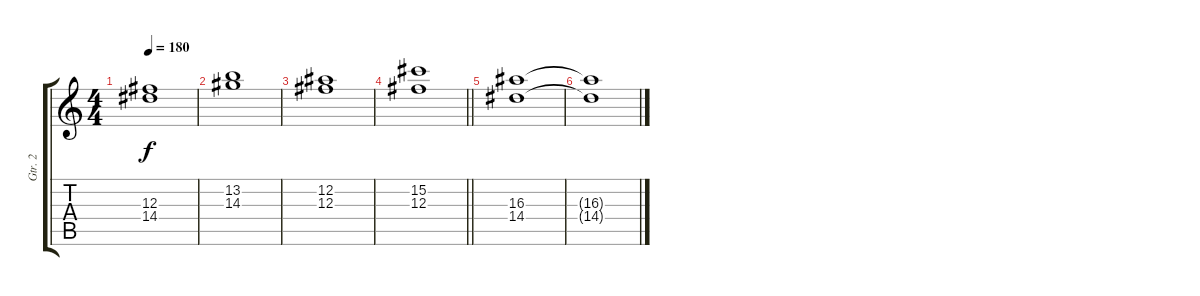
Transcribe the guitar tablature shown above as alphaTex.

\track ("Gtr. 2" "Gtr. 2") {instrument distortionguitar}
\staff {score tabs}
\tuning (Eb4 Bb3 Gb3 Db3 Ab2 Eb2) {hide}
\ts (4 4)
\tempo 180
\clef g2
\ks c
(12.3 14.4).1{dy f} |
(13.2 14.3).1 |
(12.2 12.3).1 |
\barLineRight lightlight
(15.2 12.3).1 |
(16.3 14.4).1 |
(16.3{t} 14.4{t}).1
